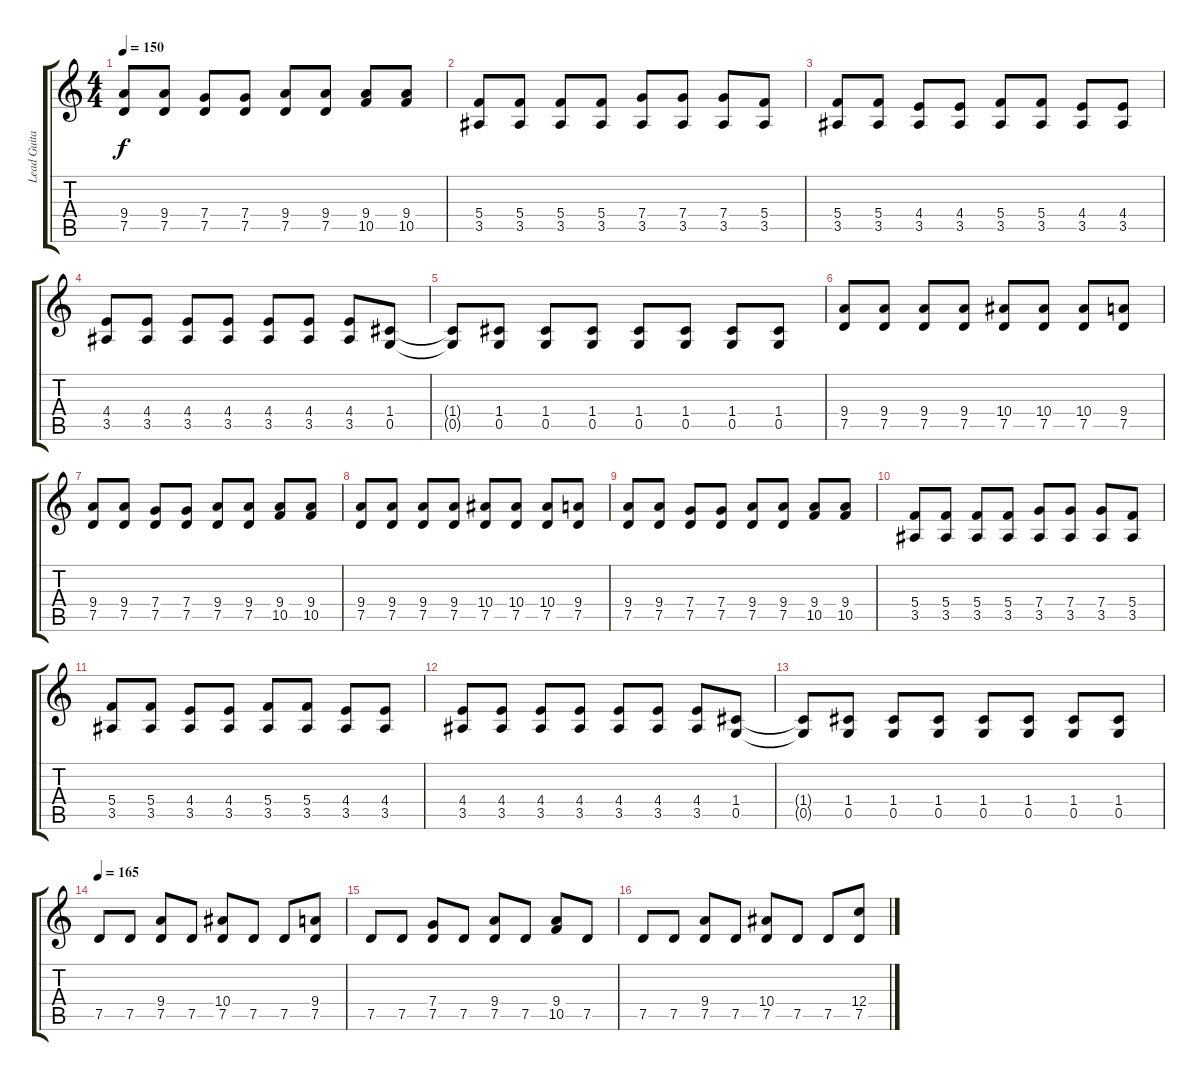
\track ("Lead Guitar" "Lead Guita") {instrument overdrivenguitar}
\staff {score tabs}
\tuning (D4 A3 F3 C3 G2 C2) {hide}
\ts (4 4)
\tempo 150
\clef g2
\ks c
(9.4 7.5).8{dy f} (9.4 7.5).8 (7.4 7.5).8 (7.4 7.5).8 (9.4 7.5).8 (9.4 7.5).8 (9.4 10.5).8 (9.4 10.5).8 |
(5.4 3.5).8 (5.4 3.5).8 (5.4 3.5).8 (5.4 3.5).8 (7.4 3.5).8 (7.4 3.5).8 (7.4 3.5).8 (5.4 3.5).8 |
(5.4 3.5).8 (5.4 3.5).8 (4.4 3.5).8 (4.4 3.5).8 (5.4 3.5).8 (5.4 3.5).8 (4.4 3.5).8 (4.4 3.5).8 |
(4.4 3.5).8 (4.4 3.5).8 (4.4 3.5).8 (4.4 3.5).8 (4.4 3.5).8 (4.4 3.5).8 (4.4 3.5).8 (1.4 0.5).8 |
(1.4{t} 0.5{t}).8 (1.4 0.5).8 (1.4 0.5).8 (1.4 0.5).8 (1.4 0.5).8 (1.4 0.5).8 (1.4 0.5).8 (1.4 0.5).8 |
(9.4 7.5).8{instrument electricguitarmuted} (9.4 7.5).8 (9.4 7.5).8 (9.4 7.5).8 (10.4 7.5).8 (10.4 7.5).8 (10.4 7.5).8 (9.4 7.5).8 |
(9.4 7.5).8 (9.4 7.5).8 (7.4 7.5).8 (7.4 7.5).8 (9.4 7.5).8 (9.4 7.5).8 (9.4 10.5).8 (9.4 10.5).8 |
(9.4 7.5).8 (9.4 7.5).8 (9.4 7.5).8 (9.4 7.5).8 (10.4 7.5).8 (10.4 7.5).8 (10.4 7.5).8 (9.4 7.5).8 |
(9.4 7.5).8 (9.4 7.5).8 (7.4 7.5).8 (7.4 7.5).8 (9.4 7.5).8 (9.4 7.5).8 (9.4 10.5).8 (9.4 10.5).8 |
(5.4 3.5).8 (5.4 3.5).8 (5.4 3.5).8 (5.4 3.5).8 (7.4 3.5).8 (7.4 3.5).8 (7.4 3.5).8 (5.4 3.5).8 |
(5.4 3.5).8 (5.4 3.5).8 (4.4 3.5).8 (4.4 3.5).8 (5.4 3.5).8 (5.4 3.5).8 (4.4 3.5).8 (4.4 3.5).8 |
(4.4 3.5).8 (4.4 3.5).8 (4.4 3.5).8 (4.4 3.5).8 (4.4 3.5).8 (4.4 3.5).8 (4.4 3.5).8 (1.4 0.5).8 |
(1.4{t} 0.5{t}).8 (1.4 0.5).8 (1.4 0.5).8 (1.4 0.5).8 (1.4 0.5).8 (1.4 0.5).8 (1.4 0.5).8 (1.4 0.5).8 |
\tempo 165
7.5.8{instrument overdrivenguitar} 7.5.8 (9.4 7.5).8 7.5.8 (10.4 7.5).8 7.5.8 7.5.8 (9.4 7.5).8 |
7.5.8 7.5.8 (7.4 7.5).8 7.5.8 (9.4 7.5).8 7.5.8 (9.4 10.5).8 7.5.8 |
7.5.8 7.5.8 (9.4 7.5).8 7.5.8 (10.4 7.5).8 7.5.8 7.5.8 (12.4 7.5).8
